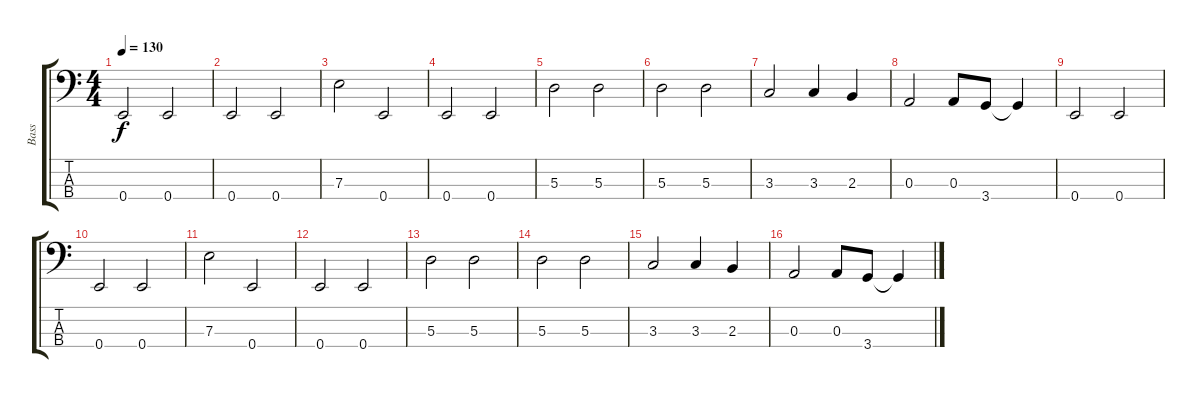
\track ("Bass" "Bass") {instrument electricbasspick}
\staff {score tabs}
\tuning (G2 D2 A1 E1) {hide}
\ts (4 4)
\tempo 130
\clef f4
\ks c
0.4.2{dy f} 0.4.2 |
0.4.2 0.4.2 |
7.3.2 0.4.2 |
0.4.2 0.4.2 |
5.3.2 5.3.2 |
5.3.2 5.3.2 |
3.3.2 3.3.4 2.3.4 |
0.3.2 0.3.8 3.4.8 3.4{t}.4 |
0.4.2 0.4.2 |
0.4.2 0.4.2 |
7.3.2 0.4.2 |
0.4.2 0.4.2 |
5.3.2 5.3.2 |
5.3.2 5.3.2 |
3.3.2 3.3.4 2.3.4 |
0.3.2 0.3.8 3.4.8 3.4{t}.4
